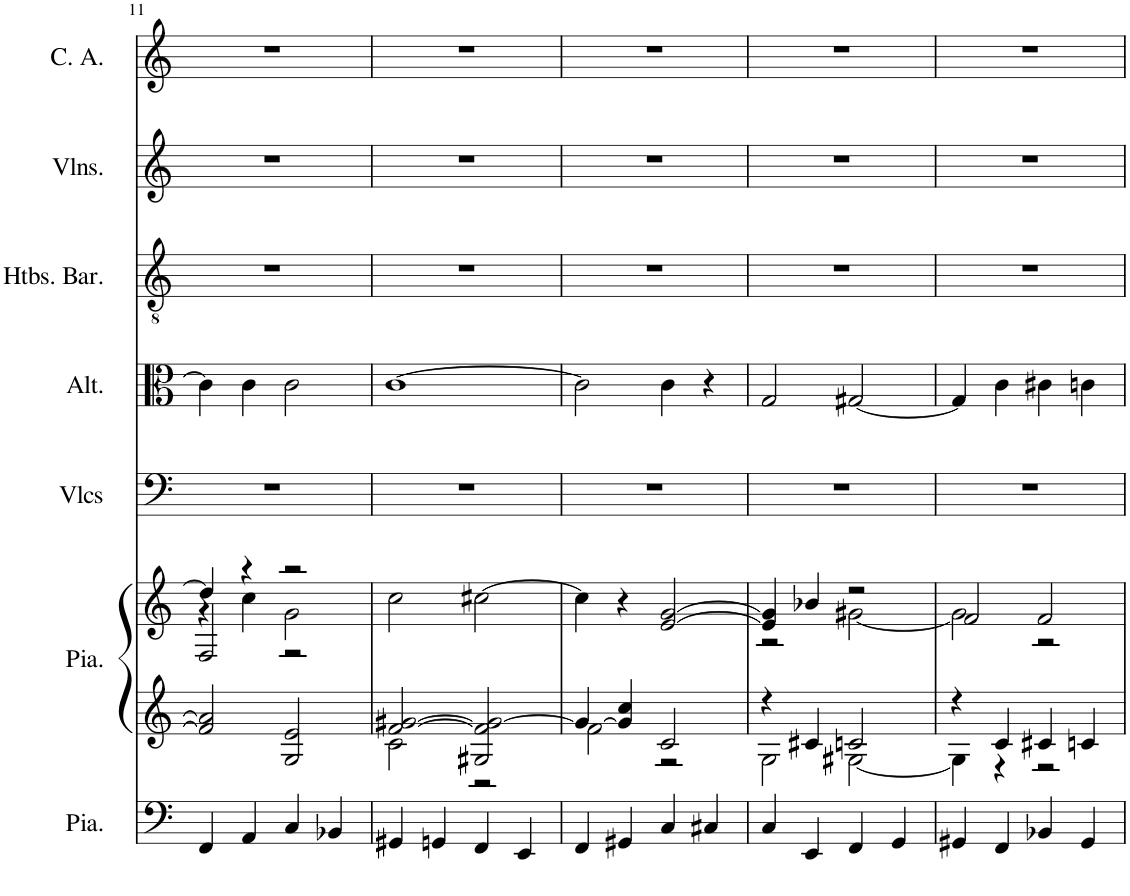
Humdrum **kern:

**kern	**kern	**kern	**kern	**kern	**kern	**kern	**kern
*part7	*part6	*part6	*part5	*part4	*part3	*part2	*part1
*staff8	*staff7	*staff6	*staff5	*staff4	*staff3	*staff2	*staff1
*I"Piano, Pedals	*I"Piano, Organ	*	*I"Violoncelles, Bass	*I"Altos, Tenor	*I"Hautbois Baryton, Alto	*I"Violons, Soprano	*I"Cor anglais, Baritone solo
*I'Pia.	*I'Pia.	*	*I'Vlcs	*I'Alt.	*I'Htbs. Bar.	*I'Vlns.	*I'C. A.
!!LO:PB:g=z
*clefF4	*clefG2	*clefG2	*clefF4	*clefC3	*clefGv2	*clefG2	*clefG2
*	*	*	*	*	*	*	*Trd4c7
*k[]	*k[]	*k[]	*k[]	*k[]	*k[]	*k[]	*k[]
*M4/4	*M4/4	*M4/4	*M4/4	*M4/4	*M4/4	*M4/4	*M4/4
=11	=11	=11	=11	=11	=11	=11	=11
*	*	*^	*	*	*	*	*
*	*	*	*^	*	*	*	*	*
4FF/	2f/] 2a/]	4dd/]	4r	2F/	1r	4c\]	1r	1r	1r
4AA/	.	4r	4cc\	.	.	4c\	.	.	.
4C/	2G/ 2e/	2r	2g\	2r	.	2c\	.	.	.
4BB-X/	.	.	.	.	.	.	.	.	.
*	*	*v	*v	*v	*	*	*	*	*
=12	=12	=12	=12	=12	=12	=12	=12
*	*^	*	*	*	*	*	*
4GG#X/	[2f/ [2g#X/	2c\	2cc\	1r	[1c	1r	1r	1r
4GGn/	.	.	.	.	.	.	.	.
4FF/	2G#X/ 2f/] 2g#/_	2r	[2cc#X\	.	.	.	.	.
4EE/	.	.	.	.	.	.	.	.
=13	=13	=13	=13	=13	=13	=13	=13	=13
4FF/	4g#/_	2f\	4cc#\]	1r	2c\]	1r	1r	1r
4GG#X/	4g#/] 4cc/	.	4r	.	.	.	.	.
4C/	2c/	2r	[2e/ [2g/	.	4c\	.	.	.
4C#X/	.	.	.	.	4r	.	.	.
=14	=14	=14	=14	=14	=14	=14	=14	=14
*	*	*	*^	*	*	*	*	*
4C/	4r	2G\	4e/] 4g/]	2r	1r	2G/	1r	1r	1r
4EE/	4c#X/	.	4b-X/	.	.	.	.	.	.
4FF/	2cn/	[2G#X\	2r	[2g#X\	.	[2G#X/	.	.	.
4GG/	.	.	.	.	.	.	.	.	.
=15	=15	=15	=15	=15	=15	=15	=15	=15	=15
4GG#X/	4r	4G#\]	2f/	2g#\]	1r	4G#/]	1r	1r	1r
4FF/	4c/	4r	.	.	.	4c\	.	.	.
4BB-X/	4c#X/	2r	2f/	2r	.	4c#X\	.	.	.
4GG#/	4cn/	.	.	.	.	4cn\	.	.	.
*	*v	*v	*	*	*	*	*	*	*
*	*	*v	*v	*	*	*	*	*
=	=	=	=	=	=	=	=
*-	*-	*-	*-	*-	*-	*-	*-
